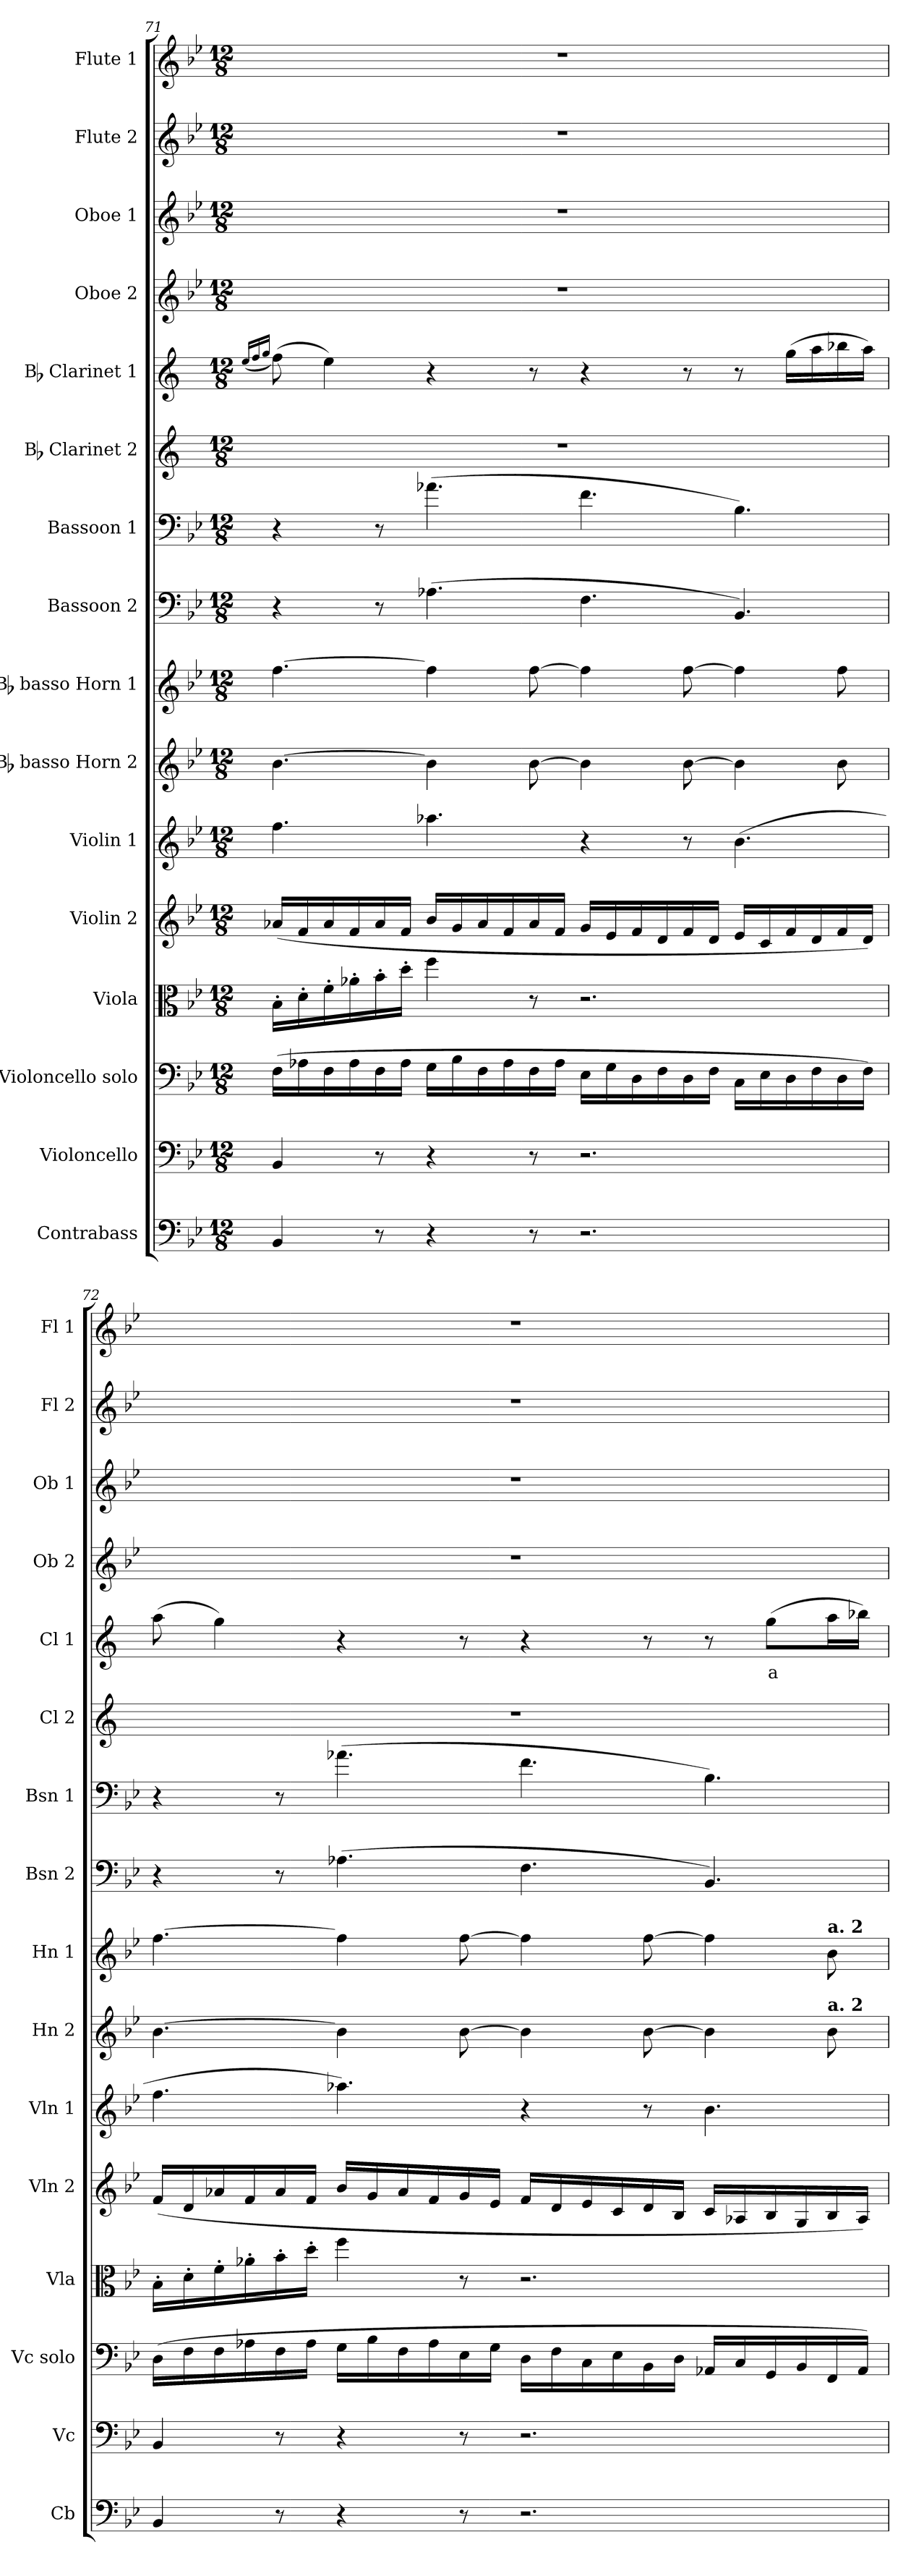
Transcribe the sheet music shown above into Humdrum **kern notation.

**kern	**kern	**kern	**kern	**kern	**kern	**kern	**kern	**kern	**kern	**kern	**kern	**text	**kern	**kern	**kern	**kern
*part16	*part15	*part14	*part13	*part12	*part11	*part10	*part9	*part8	*part7	*part6	*part5	*part5	*part4	*part3	*part2	*part1
*staff16	*staff15	*staff14	*staff13	*staff12	*staff11	*staff10	*staff9	*staff8	*staff7	*staff6	*staff5	*staff5	*staff4	*staff3	*staff2	*staff1
*I"Contrabass	*I"Violoncello	*I"Violoncello solo	*I"Viola	*I"Violin 2	*I"Violin 1	*I"Bb basso Horn 2	*I"Bb basso Horn 1	*I"Bassoon 2	*I"Bassoon 1	*I"Bb Clarinet 2	*I"Bb Clarinet 1	*	*I"Oboe 2	*I"Oboe 1	*I"Flute 2	*I"Flute 1
*I'Cb	*I'Vc	*I'Vc solo	*I'Vla	*I'Vln 2	*I'Vln 1	*I'Hn 2	*I'Hn 1	*I'Bsn 2	*I'Bsn 1	*I'Cl 2	*I'Cl 1	*	*I'Ob 2	*I'Ob 1	*I'Fl 2	*I'Fl 1
!!LO:PB:g=z
*clefF4	*clefF4	*clefF4	*clefC3	*clefG2	*clefG2	*clefG2	*clefG2	*clefF4	*clefF4	*clefG2	*clefG2	*	*clefG2	*clefG2	*clefG2	*clefG2
*ITrd7c12	*	*	*	*	*	*ITrd8c14	*ITrd8c14	*	*	*ITrd1c2	*ITrd1c2	*	*	*	*	*
*k[b-e-]	*k[b-e-]	*k[b-e-]	*k[b-e-]	*k[b-e-]	*k[b-e-]	*k[b-e-]	*k[b-e-]	*k[b-e-]	*k[b-e-]	*k[b-e-]	*k[b-e-]	*	*k[b-e-]	*k[b-e-]	*k[b-e-]	*k[b-e-]
*M12/8	*M12/8	*M12/8	*M12/8	*M12/8	*M12/8	*M12/8	*M12/8	*M12/8	*M12/8	*M12/8	*M12/8	*	*M12/8	*M12/8	*M12/8	*M12/8
=71	=71	=71	=71	=71	=71	=71	=71	=71	=71	=71	=71	=71	=71	=71	=71	=71
.	.	.	.	.	.	.	.	.	.	.	(16qdd/LL	.	.	.	.	.
.	.	.	.	.	.	.	.	.	.	.	16qee-/	.	.	.	.	.
.	.	.	.	.	.	.	.	.	.	.	16qff/JJ	.	.	.	.	.
4BBB-/	4BB-/	(16F\LL	16B-'\LL	(16a-X/LL	4.ff\	[4.B-\	[4.f\	4r	4r	1.r	(8ee-\)	.	1.r	1.r	1.r	1.r
.	.	16A-X\	16d'\	16f/	.	.	.	.	.	.	.	.	.	.	.	.
.	.	16F\	16f'\	16a-/	.	.	.	.	.	.	4dd\)	.	.	.	.	.
.	.	16A-\	16a-X'\	16f/	.	.	.	.	.	.	.	.	.	.	.	.
8r	8r	16F\	16b-'\	16a-/	.	.	.	8r	8r	.	.	.	.	.	.	.
.	.	16A-\JJ	16dd'\JJ	16f/JJ	.	.	.	.	.	.	.	.	.	.	.	.
4r	4r	16G\LL	4ff\	16b-/LL	4.aa-X\	4B-\]	4f\]	(4.A-X\	(4.a-X\	.	4r	.	.	.	.	.
.	.	16B-\	.	16g/	.	.	.	.	.	.	.	.	.	.	.	.
.	.	16F\	.	16a-/	.	.	.	.	.	.	.	.	.	.	.	.
.	.	16A-\	.	16f/	.	.	.	.	.	.	.	.	.	.	.	.
8r	8r	16F\	8r	16a-/	.	[8B-\	[8f\	.	.	.	8r	.	.	.	.	.
.	.	16A-\JJ	.	16f/JJ	.	.	.	.	.	.	.	.	.	.	.	.
2.r	2.r	16E-\LL	2.r	16g/LL	4r	4B-\]	4f\]	4.F\	4.f\	.	4r	.	.	.	.	.
.	.	16G\	.	16e-/	.	.	.	.	.	.	.	.	.	.	.	.
.	.	16D\	.	16f/	.	.	.	.	.	.	.	.	.	.	.	.
.	.	16F\	.	16d/	.	.	.	.	.	.	.	.	.	.	.	.
.	.	16D\	.	16f/	8r	[8B-\	[8f\	.	.	.	8r	.	.	.	.	.
.	.	16F\JJ	.	16d/JJ	.	.	.	.	.	.	.	.	.	.	.	.
.	.	16C\LL	.	16e-/LL	(4.b-\	4B-\]	4f\]	4.BB-/)	4.B-\)	.	8r	.	.	.	.	.
.	.	16E-\	.	16c/	.	.	.	.	.	.	.	.	.	.	.	.
.	.	16D\	.	16f/	.	.	.	.	.	.	(16ff\LL	.	.	.	.	.
.	.	16F\	.	16d/	.	.	.	.	.	.	16gg\	.	.	.	.	.
.	.	16D\	.	16f/	.	8B-\	8f\	.	.	.	16aa-X\	.	.	.	.	.
.	.	16F\JJ)	.	16d/JJ)	.	.	.	.	.	.	16gg\JJ)	.	.	.	.	.
=72	=72	=72	=72	=72	=72	=72	=72	=72	=72	=72	=72	=72	=72	=72	=72	=72
4BBB-/	4BB-/	(16D\LL	16B-'\LL	(16f/LL	4.ff\	[4.B-\	[4.f\	4r	4r	1.r	(8gg\	.	1.r	1.r	1.r	1.r
.	.	16F\	16d'\	16d/	.	.	.	.	.	.	.	.	.	.	.	.
.	.	16F\	16f'\	16a-X/	.	.	.	.	.	.	4ff\)	.	.	.	.	.
.	.	16A-X\	16a-X'\	16f/	.	.	.	.	.	.	.	.	.	.	.	.
8r	8r	16F\	16b-'\	16a-/	.	.	.	8r	8r	.	.	.	.	.	.	.
.	.	16A-\JJ	16dd'\JJ	16f/JJ	.	.	.	.	.	.	.	.	.	.	.	.
4r	4r	16G\LL	4ff\	16b-/LL	4.aa-X\)	4B-\]	4f\]	(4.A-X\	(4.a-X\	.	4r	.	.	.	.	.
.	.	16B-\	.	16g/	.	.	.	.	.	.	.	.	.	.	.	.
.	.	16F\	.	16a-/	.	.	.	.	.	.	.	.	.	.	.	.
.	.	16A-\	.	16f/	.	.	.	.	.	.	.	.	.	.	.	.
8r	8r	16E-\	8r	16g/	.	[8B-\	[8f\	.	.	.	8r	.	.	.	.	.
.	.	16G\JJ	.	16e-/JJ	.	.	.	.	.	.	.	.	.	.	.	.
2.r	2.r	16D\LL	2.r	16f/LL	4r	4B-\]	4f\]	4.F\	4.f\	.	4r	.	.	.	.	.
.	.	16F\	.	16d/	.	.	.	.	.	.	.	.	.	.	.	.
.	.	16C\	.	16e-/	.	.	.	.	.	.	.	.	.	.	.	.
.	.	16E-\	.	16c/	.	.	.	.	.	.	.	.	.	.	.	.
.	.	16BB-\	.	16d/	8r	[8B-\	[8f\	.	.	.	8r	.	.	.	.	.
.	.	16D\JJ	.	16B-/JJ	.	.	.	.	.	.	.	.	.	.	.	.
.	.	16AA-X/LL	.	16c/LL	4.b-\	4B-\]	4f\]	4.BB-/)	4.B-\)	.	8r	.	.	.	.	.
.	.	16C/	.	16A-X/	.	.	.	.	.	.	.	.	.	.	.	.
!	!	!	!	!	!	!	!	!	!	!	!	!LO:LY:b:color=#FF0000	!	!	!	!
.	.	16GG/	.	16B-/	.	.	.	.	.	.	(8ff\L	a	.	.	.	.
.	.	16BB-/	.	16G/	.	.	.	.	.	.	.	.	.	.	.	.
!	!	!	!	!	!	!	!LO:TX:a:B:t=a. 2	!	!	!	!	!	!	!	!	!
!	!	!	!	!	!	!LO:TX:a:B:t=a. 2	!	!	!	!	!	!	!	!	!	!
.	.	16FF/	.	16B-/	.	8B-\	8B-\	.	.	.	16gg\L	.	.	.	.	.
.	.	16AA-/JJ)	.	16A-/JJ)	.	.	.	.	.	.	16aa-X\JJ)	.	.	.	.	.
=	=	=	=	=	=	=	=	=	=	=	=	=	=	=	=	=
*-	*-	*-	*-	*-	*-	*-	*-	*-	*-	*-	*-	*-	*-	*-	*-	*-
